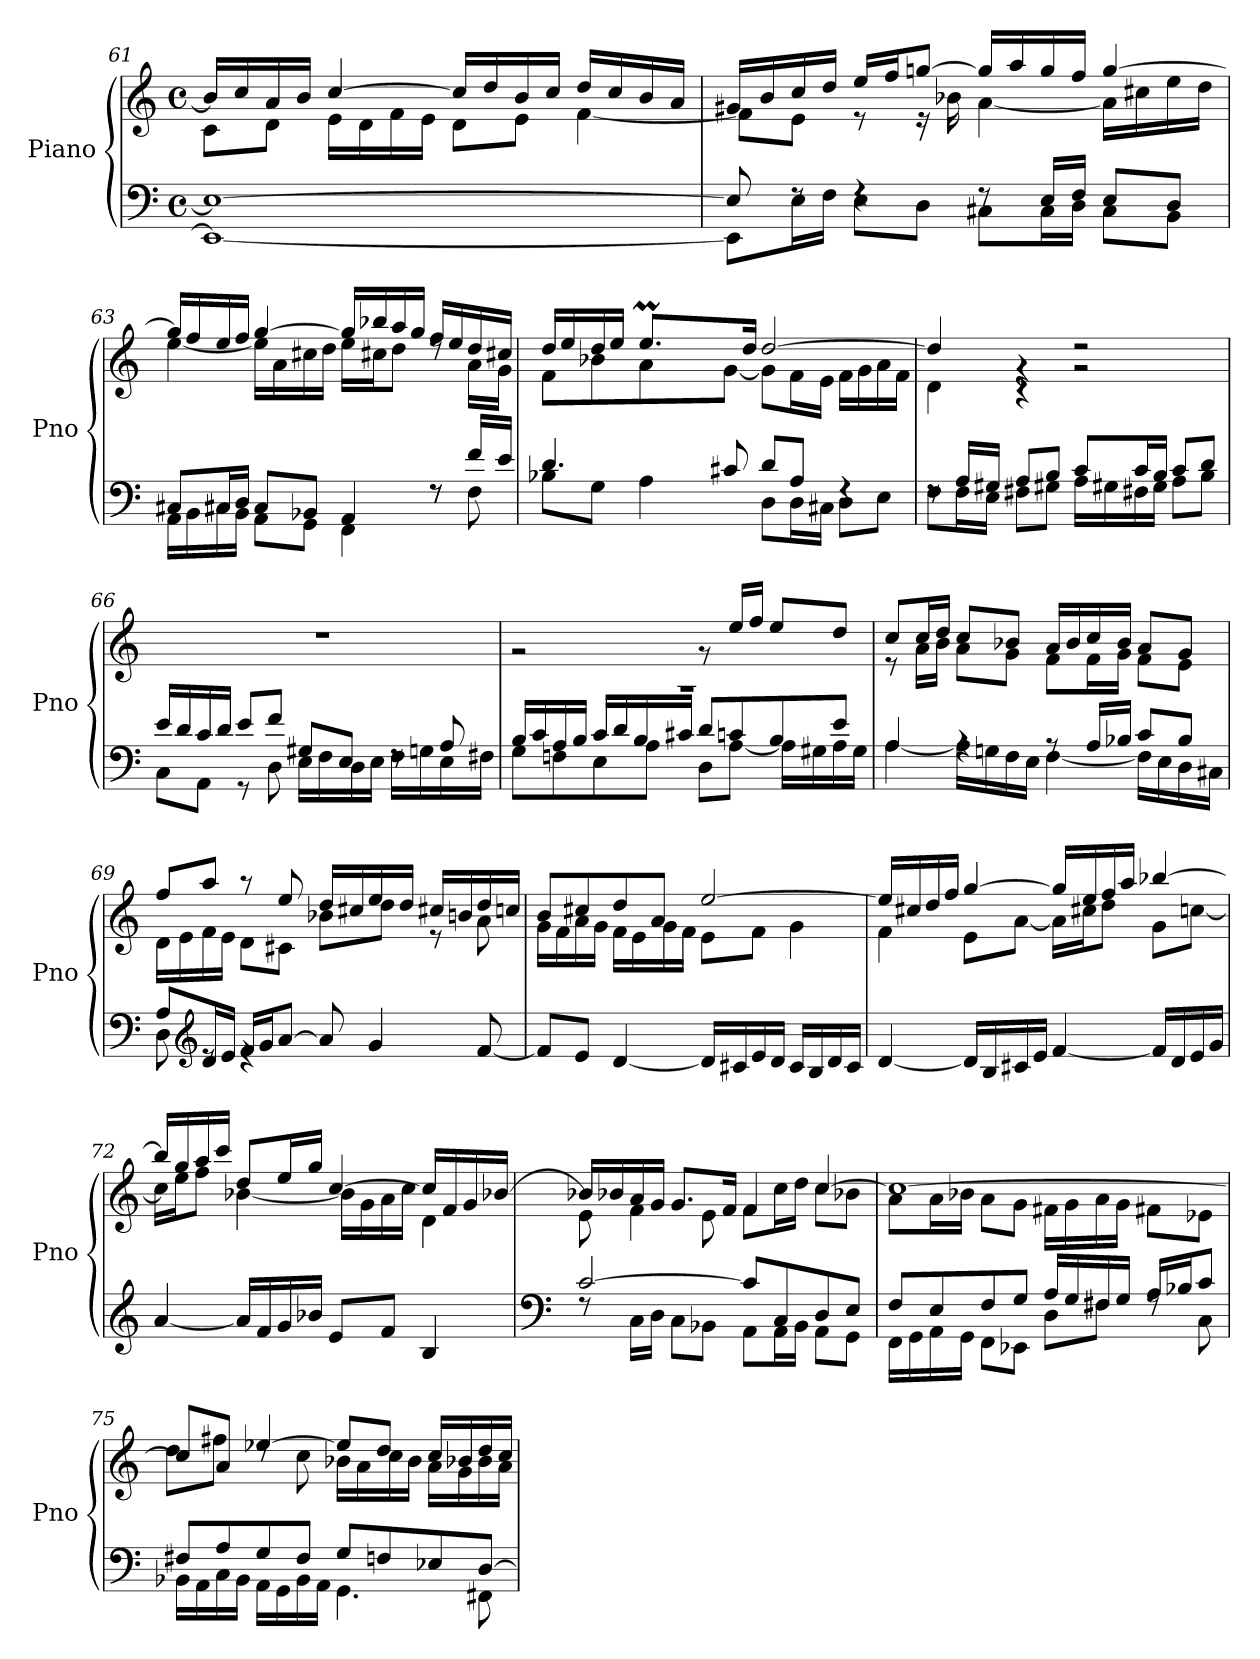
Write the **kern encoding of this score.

**kern	**kern
*part1	*part1
*staff2	*staff1
*I"Piano	*
*I'Pno	*
!!LO:LB:g=z
*clefF4	*clefG2
*k[]	*k[]
*M4/4	*M4/4
*met(c)	*met(c)
=61	=61
*^	*^
1E_	1EE_	16b/LL]	8c\L
.	.	16cc/	.
.	.	16a/	8d\J
.	.	16b/JJ	.
.	.	[4cc/	16e\LL
.	.	.	16d\
.	.	.	16f\
.	.	.	16e\JJ
.	.	16cc/LL]	8d\L
.	.	16dd/	.
.	.	16b/	8e\J
.	.	16cc/JJ	.
.	.	16dd/LL	[4f\
.	.	16cc/	.
.	.	16b/	.
.	.	16a/JJ	.
!!LO:LB:g=z	!!
=62	=62	=62	=62
8E/]	8EE\L]	16g#X/LL	8f\L]
.	.	16b/	.
8rF	16E\L	16cc/	8e\J
.	16F\JJ	16dd/JJ	.
4rF	8E\L	16ee/LL	8r
.	.	16ff/J	.
.	8D\J	[8ggn/J	16r
.	.	.	16b-X\
8rF	8C#X\L	16gg/LL]	[4a\
.	.	16aa/	.
16E/LL	16C#\L	16gg/	.
16F/JJ	16D\JJ	16ff/JJ	.
8E/L	8C#\L	[4gg/	16a\LL]
.	.	.	16cc#X\
8D/J	8BB\J	.	16ee\
.	.	.	16dd\JJ
=63	=63	=63	=63
8C#X/L	16AA\LL	16gg/LL]	[4ee\
.	16BB\	16ff/	.
16C#X/L	16C#X\	16ee/	.
16D/JJ	16BB\JJ	16ff/JJ	.
8C#/L	8AA\L	[4gg/	16ee\LL]
.	.	.	16a\
8BB-X/J	8GG\J	.	16cc#X\
.	.	.	16dd\JJ
4AA/	4FF\	16gg/LL]	16ee\LL
.	.	16bb-X/	16cc#X\J
.	.	16aa/	8dd\J
.	.	16gg/JJ	.
8rF	8rF	16ff/LL	8rdd
.	.	16ee/	.
16f/LL	8F\	16dd/	16a\LL
16e/JJ	.	16cc#X/JJ	16g\JJ
!!LO:PB:g=z
=64	=64	=64	=64
*	*^	*	*^
4ryy	4.d/	8B-X\L	16dd/LL	8f\L	4ryy
.	.	.	16ee/	.	.
.	.	8G\J	16dd/	8b-X\	.
.	.	.	16ee/JJ	.	.
8.ryy	.	4A\	8.eem/L	8a\	32ffyy
.	.	.	.	.	32eeyy
.	.	.	.	.	32ffyy
.	.	.	.	.	16.eeyy
.	8c#X/	.	.	[8g\J	.
2ryy	.	.	16dd/Jk	.	2ryy
.	8d/L	8D\L	[2dd/	8g\L]	.
.	8A/J	16D\L	.	16f\L	.
.	.	16C#X\JJ	.	16e\JJ	.
.	4rF	8D\L	.	16f\LL	.
.	.	.	.	16g\	.
.	.	8E\J	.	16a\	.
16ryy	.	.	.	16f\JJ	16ryy
*	*v	*v	*	*	*
*	*	*	*v	*v
!!LO:LB:g=z
=65	=65	=65	=65
8rF	8F\L	4dd/]	4d\
16A/LL	16F\L	.	.
16G#X/JJ	16E\JJ	.	.
8A/L	8F#X\L	4rg	4r
8B/J	8G#X\J	.	.
8c/L	16A\LL	2rg	2rdd
.	16G#X\	.	.
16c/L	16F#X\	.	.
16B/JJ	16G#\JJ	.	.
8c/L	8A\L	.	.
8d/J	8B\J	.	.
*	*	*v	*v
=66	=66	=66
16e/LL	8C\L	1rdd
16d/	.	.
16c/	8AA\J	.
16d/JJ	.	.
8e/L	8r	.
8f/J	8D\	.
8G#X/L	16E\LL	.
.	16F\	.
8E/J	16D\	.
.	16E\JJ	.
8rF	16F\LL	.
.	16Gn\	.
8A/	16E\	.
.	16F#X\JJ	.
!!LO:LB:g=z
=67	=67	=67
*	*	*^
16B/LL	8G\L	1rA	2r
16c/	.	.	.
16A/	8Fn\	.	.
16B/JJ	.	.	.
16c/LL	8E\	.	.
16d/	.	.	.
16B/	8A\J	.	.
16c#X/JJ	.	.	.
8d/L	8D\L	.	8r
8cn/	[8A\J	.	16ee/LL
.	.	.	16ff/JJ
8B/	16A\LL]	.	8ee/L
.	16G#X\	.	.
8e/J	16A\	.	8dd/J
.	16G#\JJ	.	.
!!LO:LB:g=z	!!
=68	=68	=68	=68
4A/	[4A\	8cc/L	8r
.	.	16cc/L	16a\LL
.	.	16dd/JJ	16b\JJ
4rA	16A\LL]	8cc/L	8a\L
.	16Gn\	.	.
.	16F\	8b-X/J	8g\J
.	16E\JJ	.	.
8rA	[4F\	16a/LL	8f\L
.	.	16b-/	.
16A/LL	.	16cc/	16f\L
16B-X/JJ	.	16b-/JJ	16g\JJ
8c/L	16F\LL]	8a/L	8f\L
.	16E\	.	.
8B-/J	16D\	8g/J	8e\J
.	16C#X\JJ	.	.
=69	=69	=69	=69
*	*	*	*^
8A/L	8D\	8ff/L	16d\LL	2ryy
.	.	.	16e\	.
*clefG2	*	*	*	*
16d/L	8re	8aa/J	16f\	.
16e/JJ	.	.	16e\JJ	.
16f/LL	4re	8r	8d\L	.
16g/J	.	.	.	.
[8a/J	.	8ee/	8c#X\J	.
8a/]	2ryy	16dd/LL	8b-X\L	2ryy
.	.	16cc#X/	.	.
4g/	.	16ee/	8dd\J	.
.	.	16dd/JJ	.	.
.	.	16cc#X/LL	8r	.
.	.	16bn/	.	.
[8f/	.	16dd/	8a\	.
.	.	16ccn/JJ	.	.
*v	*v	*	*	*
*	*	*v	*v
!!LO:LB:g=z
=70	=70	=70
8f/L]	8b/L	16g\LL
.	.	16f\
8e/J	8cc#X/	16a\
.	.	16g\JJ
[4d/	8dd/	16f\LL
.	.	16e\
.	8a/J	16g\
.	.	16f\JJ
16d/LL]	[2ee/	8e\L
16c#X/	.	.
16e/	.	8f\J
16d/JJ	.	.
16c#/LL	.	4g\
16B/	.	.
16d/	.	.
16c#/JJ	.	.
!!LO:LB:g=z	!!
=71	=71	=71
[4d/	16ee/LL]	4f\
.	16cc#X/	.
.	16dd/	.
.	16ff/JJ	.
16d/LL]	[4gg/	8e\L
16B/	.	.
16c#X/	.	[8a\J
16e/JJ	.	.
[4f/	16gg/LL]	16a\LL]
.	16ee/	16cc#X\J
.	16ff/	8dd\J
.	16aa/JJ	.
16f/LL]	[4bb-X/	8g\L
16d/	.	.
16e/	.	[8ccn\J
16g/JJ	.	.
=72	=72	=72
[4a/	16bb-/LL]	16cc\LL]
.	16gg/	16ee\J
.	16aa/	8ff\J
.	16ccc/JJ	.
16a/LL]	8dd/L	[4b-X\
16f/	.	.
16g/	16ee/L	.
16b-X/JJ	16gg/JJ	.
8e/L	[4cc/	16b-\LL]
.	.	16g\
8f/J	.	16a\
.	.	16cc\JJ
4B/	16cc/LL]	4d\
.	16f/	.
.	16g/	.
.	[16b-X/JJ	.
!!LO:PB:g=z	!!
=73	=73	=73
*clefF4	*	*
*^	*	*
[2c/	8rF	16b-X/LL]	8e\
.	.	16b-X/	.
.	16C\LL	16a/	4f\
.	16D\JJ	16g/JJ	.
.	8C\L	8.g/L	.
.	8BB-X\J	.	8e\
.	.	16f/Jk	.
8c/L]	8AA\L	4f/	8f\L
8C/	16AA\L	.	16cc\L
.	16BB-\JJ	.	16dd\JJ
8D/	8AA\L	[4cc/	8cc\L
8E/J	8GG\J	.	8b-X\J
!!LO:LB:g=z	!!
=74	=74	=74	=74
8F/L	16FF\LL	1cc_	8a\L
.	16GG\	.	.
8E/	16AA\	.	16a\L
.	16GG\JJ	.	16b-X\JJ
8F/	8FF\L	.	8a\L
8G/J	8EE-X\J	.	8g\J
16A/LL	8D\L	.	16f#X\LL
16G/	.	.	16g\
16F#X/	8F#X\J	.	16a\
16G/JJ	.	.	16g\JJ
16A/LL	8rF	.	8f#X\L
16B-X/J	.	.	.
8c/J	8C\	.	8e-X\J
=75	=75	=75	=75
8F#X/L	16BB-X\LL	8cc/L]	8dd\L
.	16AA\	.	.
8A/	16C\	8a/J	8ff#X\J
.	16BB-\JJ	.	.
8G/	16AA\LL	[4ee-X/	8rdd
.	16GG\	.	.
8F#/J	16BB-\	.	8cc\
.	16AA\JJ	.	.
8G/L	4.GG\	8ee-/L]	16b-X\LL
.	.	.	16a\
8Fn/	.	8dd/J	16cc\
.	.	.	16b-\JJ
8E-X/	.	16cc/LL	16a\LL
.	.	16b-X/	16g\
[8D/J	8FF#X\	16dd/	16b-\
.	.	16cc/JJ	16a\JJ
*v	*v	*	*
*	*v	*v
=	=
*-	*-
